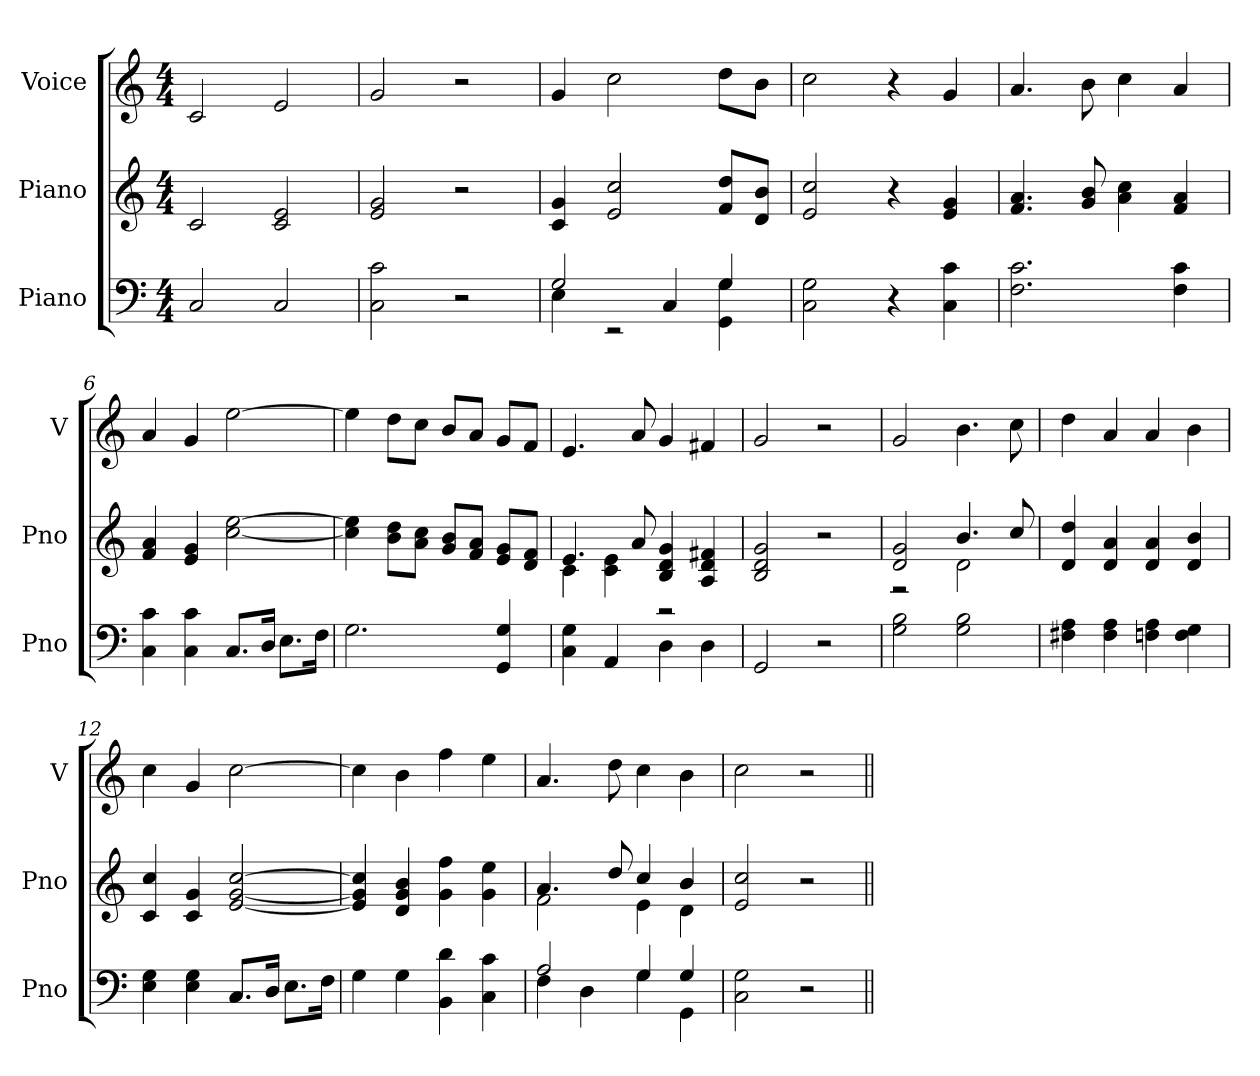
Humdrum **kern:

**kern	**kern	**kern
*part3	*part2	*part1
*staff3	*staff2	*staff1
*I"Piano	*I"Piano	*I"Voice
*I'Pno	*I'Pno	*I'V
*clefF4	*clefG2	*clefG2
*k[]	*k[]	*k[]
*M4/4	*M4/4	*M4/4
*MM120	*MM120	*MM120
=1	=1	=1
2C/	2c/	2c/
2C/	2c/ 2e/	2e/
=2	=2	=2
2C\ 2c\	2e/ 2g/	2g/
2r	2r	2r
=3	=3	=3
*^	*	*
2G/	4E\	4c/ 4g/	4g/
.	2r	2e/ 2cc/	2cc\
4C/	.	.	.
4G/	4GG\ 4G\	8f/ 8dd/L	8dd\L
.	.	8d/ 8b/J	8b\J
*v	*v	*	*
=4	=4	=4
2C\ 2G\	2e/ 2cc/	2cc\
4r	4r	4r
4C\ 4c\	4e/ 4g/	4g/
=5	=5	=5
2.F\ 2.c\	4.f/ 4.a/	4.a/
.	8g/ 8b/	8b\
.	4a\ 4cc\	4cc\
4F\ 4c\	4f/ 4a/	4a/
=6	=6	=6
4C\ 4c\	4f/ 4a/	4a/
4C\ 4c\	4e/ 4g/	4g/
8.C/L	[2cc\ [2ee\	[2ee\
16D/Jk	.	.
8.E\L	.	.
16F\Jk	.	.
!!LO:LB:g=z
=7	=7	=7
2.G\	4cc\] 4ee\]	4ee\]
.	8b\ 8dd\L	8dd\L
.	8a\ 8cc\J	8cc\J
.	8g/ 8b/L	8b/L
.	8f/ 8a/J	8a/J
4GG/ 4G/	8e/ 8g/L	8g/L
.	8d/ 8f/J	8f/J
=8	=8	=8
*	*^	*
4C\ 4G\	4.e/	4c\	4.e/
4AA/	.	4c\ 4e\	.
.	8a/	.	8a/
4D\	4B/ 4d/ 4g/	2r	4g/
4D\	4A/ 4d/ 4f#X/	.	4f#X/
*	*v	*v	*
=9	=9	=9
2GG/	2B/ 2d/ 2g/	2g/
2r	2r	2r
=10	=10	=10
*	*^	*
2G\ 2B\	2d/ 2g/	2r	2g/
2G\ 2B\	4.b/	2d\	4.b\
.	8cc/	.	8cc\
*	*v	*v	*
=11	=11	=11
4F#X\ 4A\	4d/ 4dd/	4dd\
4F#\ 4A\	4d/ 4a/	4a/
4Fn\ 4A\	4d/ 4a/	4a/
4F\ 4G\	4d/ 4b/	4b\
!!LO:LB:g=z
=12	=12	=12
4E\ 4G\	4c/ 4cc/	4cc\
4E\ 4G\	4c/ 4g/	4g/
8.C/L	[2e/ [2g/ [2cc/	[2cc\
16D/Jk	.	.
8.E\L	.	.
16F\Jk	.	.
=13	=13	=13
4G\	4e/] 4g/] 4cc/]	4cc\]
4G\	4d/ 4g/ 4b/	4b\
4BB\ 4d\	4g\ 4ff\	4ff\
4C\ 4c\	4g\ 4ee\	4ee\
=14	=14	=14
*^	*^	*
2A/	4F\	4.a/	2f\	4.a/
.	4D\	.	.	.
.	.	8dd/	.	8dd\
4G/	4G\	4cc/	4e\	4cc\
4G/	4GG\	4b/	4d\	4b\
*v	*v	*	*	*
*	*v	*v	*
=15	=15	=15
2C\ 2G\	2e/ 2cc/	2cc\
2r	2r	2r
=||	=||	=||
*-	*-	*-
